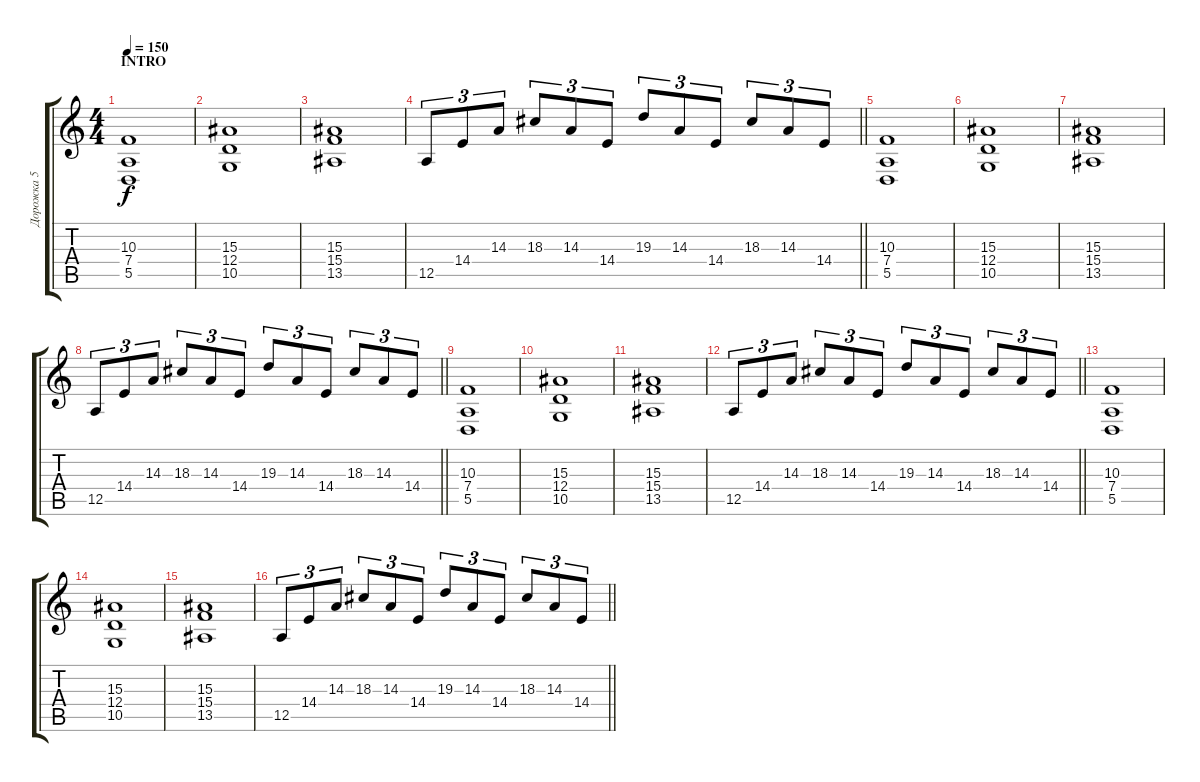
\track ("Дорожка 5" "Дорожка 5") {instrument stringensemble2}
\staff {score tabs}
\tuning (E4 B3 G3 D3 A2 E2) {hide}
\ts (4 4)
\section ("" "INTRO")
\tempo 150
\clef g2
\ks c
(10.3 7.4 5.5).1{dy f instrument stringensemble2} |
(15.3 12.4 10.5).1 |
(15.3 15.4 13.5).1 |
\barLineRight lightlight
12.5.8{tu (3 2) volume 13 instrument stringensemble1} 14.4.8{tu (3 2)} 14.3.8{tu (3 2)} 18.3.8{tu (3 2)} 14.3.8{tu (3 2)} 14.4.8{tu (3 2)} 19.3.8{tu (3 2)} 14.3.8{tu (3 2)} 14.4.8{tu (3 2)} 18.3.8{tu (3 2)} 14.3.8{tu (3 2)} 14.4.8{tu (3 2)} |
(10.3 7.4 5.5).1{instrument stringensemble2} |
(15.3 12.4 10.5).1 |
(15.3 15.4 13.5).1 |
\barLineRight lightlight
12.5.8{tu (3 2) volume 13 instrument stringensemble1} 14.4.8{tu (3 2)} 14.3.8{tu (3 2)} 18.3.8{tu (3 2)} 14.3.8{tu (3 2)} 14.4.8{tu (3 2)} 19.3.8{tu (3 2)} 14.3.8{tu (3 2)} 14.4.8{tu (3 2)} 18.3.8{tu (3 2)} 14.3.8{tu (3 2)} 14.4.8{tu (3 2)} |
(10.3 7.4 5.5).1{instrument stringensemble2} |
(15.3 12.4 10.5).1 |
(15.3 15.4 13.5).1 |
\barLineRight lightlight
12.5.8{tu (3 2) volume 13 instrument stringensemble1} 14.4.8{tu (3 2)} 14.3.8{tu (3 2)} 18.3.8{tu (3 2)} 14.3.8{tu (3 2)} 14.4.8{tu (3 2)} 19.3.8{tu (3 2)} 14.3.8{tu (3 2)} 14.4.8{tu (3 2)} 18.3.8{tu (3 2)} 14.3.8{tu (3 2)} 14.4.8{tu (3 2)} |
(10.3 7.4 5.5).1{instrument stringensemble2} |
(15.3 12.4 10.5).1 |
(15.3 15.4 13.5).1 |
\barLineRight lightlight
12.5.8{tu (3 2) volume 13 instrument stringensemble1} 14.4.8{tu (3 2)} 14.3.8{tu (3 2)} 18.3.8{tu (3 2)} 14.3.8{tu (3 2)} 14.4.8{tu (3 2)} 19.3.8{tu (3 2)} 14.3.8{tu (3 2)} 14.4.8{tu (3 2)} 18.3.8{tu (3 2)} 14.3.8{tu (3 2)} 14.4.8{tu (3 2)}
